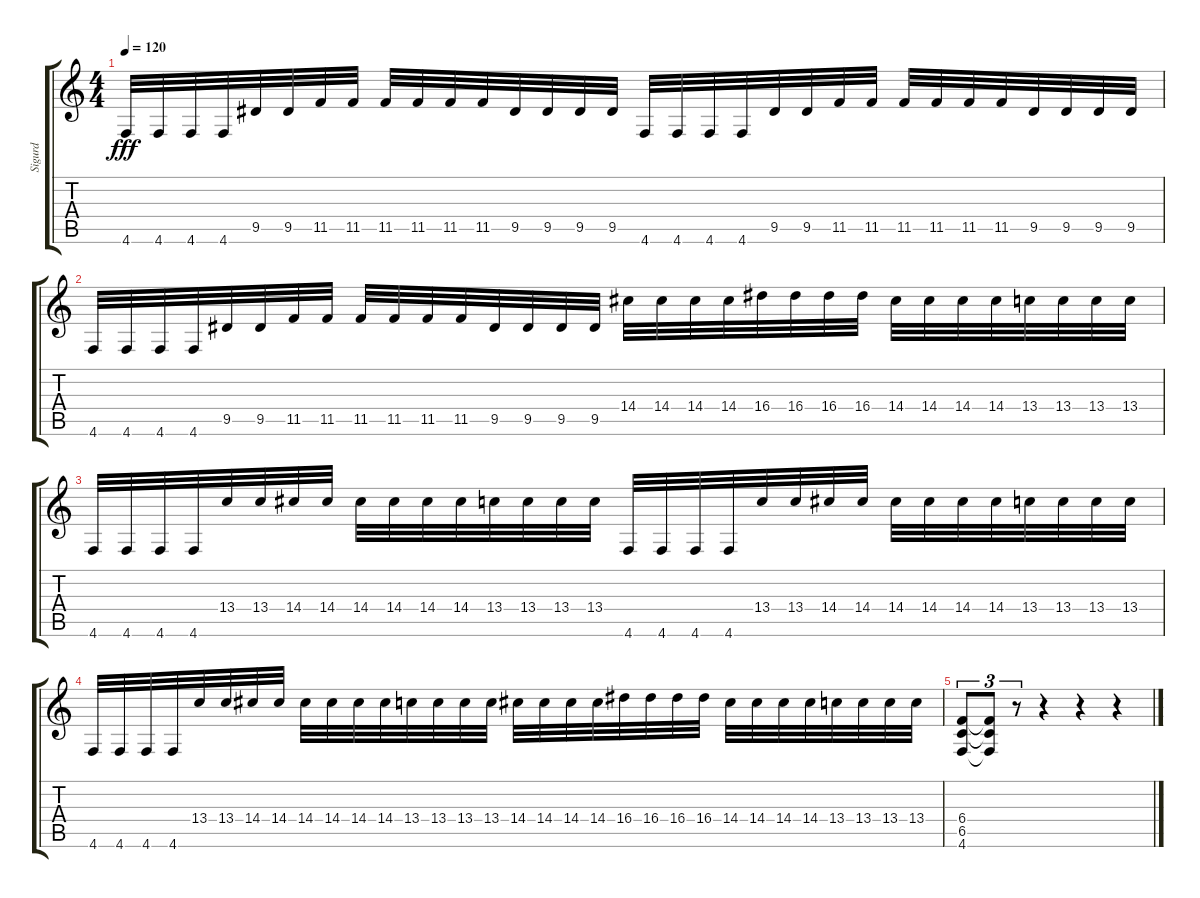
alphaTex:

\track ("Sigurd" "Sigurd") {instrument distortionguitar}
\staff {score tabs}
\tuning (Db4 Ab3 E3 B2 Gb2 Db2) {hide}
\ts (4 4)
\tempo 120
\clef g2
\ks c
4.6.32{dy fff} 4.6.32 4.6.32 4.6.32 9.5.32 9.5.32 11.5.32 11.5.32 11.5.32 11.5.32 11.5.32 11.5.32 9.5.32 9.5.32 9.5.32 9.5.32 4.6.32 4.6.32 4.6.32 4.6.32 9.5.32 9.5.32 11.5.32 11.5.32 11.5.32 11.5.32 11.5.32 11.5.32 9.5.32 9.5.32 9.5.32 9.5.32 |
4.6.32 4.6.32 4.6.32 4.6.32 9.5.32 9.5.32 11.5.32 11.5.32 11.5.32 11.5.32 11.5.32 11.5.32 9.5.32 9.5.32 9.5.32 9.5.32 14.4.32 14.4.32 14.4.32 14.4.32 16.4.32 16.4.32 16.4.32 16.4.32 14.4.32 14.4.32 14.4.32 14.4.32 13.4.32 13.4.32 13.4.32 13.4.32 |
4.6.32 4.6.32 4.6.32 4.6.32 13.4.32 13.4.32 14.4.32 14.4.32 14.4.32 14.4.32 14.4.32 14.4.32 13.4.32 13.4.32 13.4.32 13.4.32 4.6.32 4.6.32 4.6.32 4.6.32 13.4.32 13.4.32 14.4.32 14.4.32 14.4.32 14.4.32 14.4.32 14.4.32 13.4.32 13.4.32 13.4.32 13.4.32 |
4.6.32 4.6.32 4.6.32 4.6.32 13.4.32 13.4.32 14.4.32 14.4.32 14.4.32 14.4.32 14.4.32 14.4.32 13.4.32 13.4.32 13.4.32 13.4.32 14.4.32 14.4.32 14.4.32 14.4.32 16.4.32 16.4.32 16.4.32 16.4.32 14.4.32 14.4.32 14.4.32 14.4.32 13.4.32 13.4.32 13.4.32 13.4.32 |
(6.4 6.5 4.6).8{tu (3 2)} (6.4{t} 6.5{t} 4.6{t}).8{tu (3 2)} r.8{tu (3 2)} r.4 r.4 r.4
